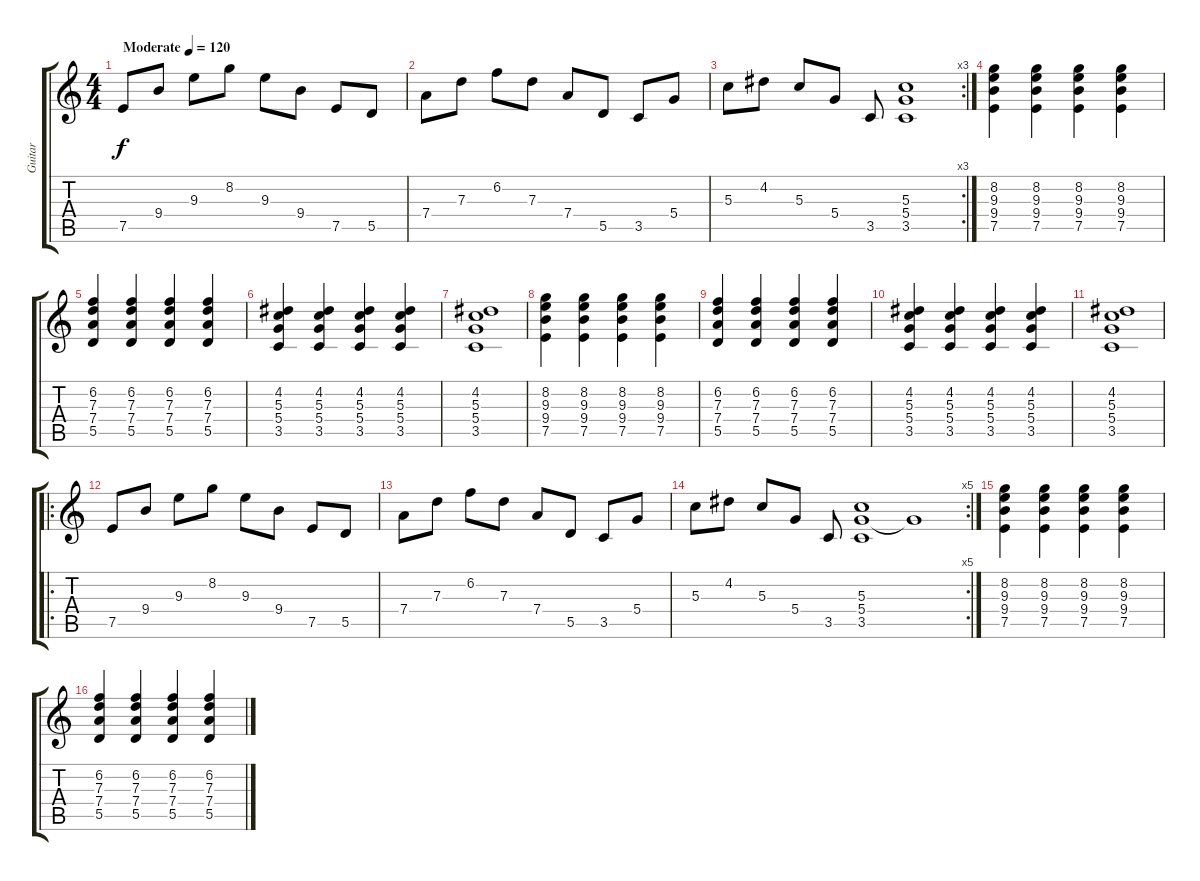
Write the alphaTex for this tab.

\track ("Guitar" "Guitar") {instrument acousticguitarsteel}
\staff {score tabs}
\tuning (E4 B3 G3 D3 A2 E2) {hide}
\ts (4 4)
\tempo (120 "Moderate")
\clef g2
\ks c
7.5.8{dy f instrument acousticguitarsteel} 9.4.8 9.3.8 8.2.8 9.3.8 9.4.8 7.5.8 5.5.8 |
7.4.8 7.3.8 6.2.8 7.3.8 7.4.8 5.5.8 3.5.8 5.4.8 |
\rc 3
5.3.8 4.2.8 5.3.8 5.4.8 3.5.8 (5.3 5.4 3.5).1 |
(8.2 9.3 9.4 7.5).4 (8.2 9.3 9.4 7.5).4 (8.2 9.3 9.4 7.5).4 (8.2 9.3 9.4 7.5).4 |
(6.2 7.3 7.4 5.5).4 (6.2 7.3 7.4 5.5).4 (6.2 7.3 7.4 5.5).4 (6.2 7.3 7.4 5.5).4 |
(4.2 5.3 5.4 3.5).4 (4.2 5.3 5.4 3.5).4 (4.2 5.3 5.4 3.5).4 (4.2 5.3 5.4 3.5).4 |
(4.2 5.3 5.4 3.5).1 |
(8.2 9.3 9.4 7.5).4 (8.2 9.3 9.4 7.5).4 (8.2 9.3 9.4 7.5).4 (8.2 9.3 9.4 7.5).4 |
(6.2 7.3 7.4 5.5).4 (6.2 7.3 7.4 5.5).4 (6.2 7.3 7.4 5.5).4 (6.2 7.3 7.4 5.5).4 |
(4.2 5.3 5.4 3.5).4 (4.2 5.3 5.4 3.5).4 (4.2 5.3 5.4 3.5).4 (4.2 5.3 5.4 3.5).4 |
(4.2 5.3 5.4 3.5).1 |
\ro
7.5.8 9.4.8 9.3.8 8.2.8 9.3.8 9.4.8 7.5.8 5.5.8 |
7.4.8 7.3.8 6.2.8 7.3.8 7.4.8 5.5.8 3.5.8 5.4.8 |
\rc 5
5.3.8 4.2.8 5.3.8 5.4.8 3.5.8 (5.3 5.4 3.5).1 5.4{t}.1 |
(8.2 9.3 9.4 7.5).4 (8.2 9.3 9.4 7.5).4 (8.2 9.3 9.4 7.5).4 (8.2 9.3 9.4 7.5).4 |
(6.2 7.3 7.4 5.5).4 (6.2 7.3 7.4 5.5).4 (6.2 7.3 7.4 5.5).4 (6.2 7.3 7.4 5.5).4
